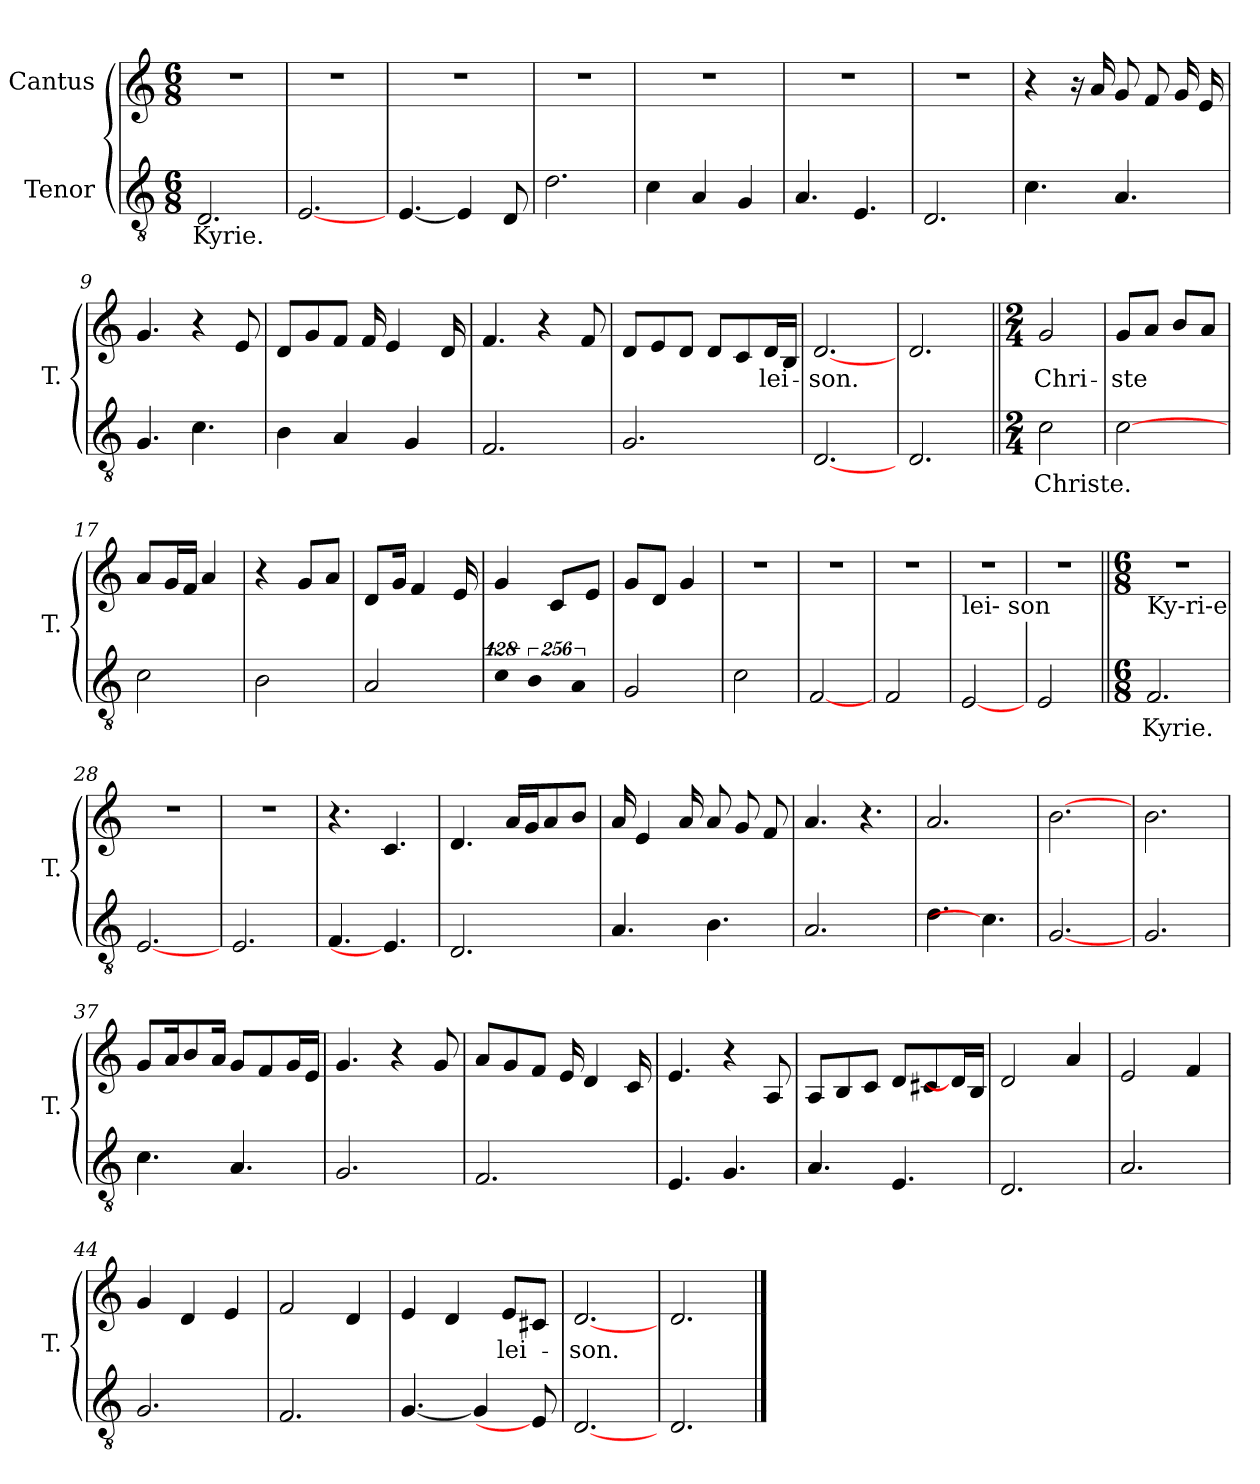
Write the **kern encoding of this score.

**kern	**text	**kern	**text
*part2	*part2	*part1	*part1
*staff2	*staff2	*staff1	*staff1
*I"Tenor	*	*I"Cantus	*
*I'T.	*	*	*
!!LO:PB:g=z
*clefGv2	*	*clefG2	*
*ITrd7c12	*	*	*
*k[]	*	*k[]	*
*C:	*	*C:	*
*M6/8	*	*M6/8	*
=1	=1	=1	=1
!	!LO:LY:b:color=#000000	!LO:N:vis=1	!
2.DDi/	Kyrie.	2.r	.
=2	=2	=2	=2
!	!	!LO:N:vis=1	!
[2.EEi/	.	2.r	.
=3	=3	=3	=3
!	!	!LO:N:vis=1	!
[4.EEi/	.	2.r	.
4EEi/]	.	.	.
8DDi/L	.	.	.
=4	=4	=4	=4
!	!	!LO:N:vis=1	!
2.Di\	.	2.r	.
=5	=5	=5	=5
!	!	!LO:N:vis=1	!
4Ci\	.	2.r	.
4AAi/	.	.	.
4GGi/	.	.	.
=6	=6	=6	=6
!	!	!LO:N:vis=1	!
4.AAi/	.	2.r	.
4.EEi/	.	.	.
=7	=7	=7	=7
!	!	!LO:N:vis=1	!
2.DDi/	.	2.r	.
=8	=8	=8	=8
4.Ci\	.	4r	.
.	.	16r	.
.	.	16ai/L	.
4.AAi/	.	8gi/L	.
.	.	8fi/	.
.	.	16gi/	.
.	.	16ei/J	.
!!LO:LB:g=z
=9	=9	=9	=9
4.GGi/	.	4.gi/	.
4.Ci\	.	4r	.
.	.	8ei/L	.
=10	=10	=10	=10
4BBi\	.	8di/L	.
.	.	8gi/	.
4AAi/	.	8fi/J	.
.	.	16fi/L	.
.	.	4ei/	.
4GGi/	.	.	.
.	.	16di/L	.
=11	=11	=11	=11
2.FFi/	.	4.fi/	.
.	.	4r	.
.	.	8fi/L	.
=12	=12	=12	=12
2.GGi/	.	8di/L	.
.	.	8ei/	.
.	.	8di/J	.
.	.	8di/L	.
.	.	8ci/	.
!	!	!	!LO:LY:b:color=#000000
.	.	16di/	lei-
.	.	16Bi/J	.
=13	=13	=13	=13
!	!	!	!LO:LY:b:color=#000000
[2.DDi/	.	[2.di/	-son.
=14	=14	=14	=14
2.DDi/	.	2.di/	.
=15||	=15||	=15||	=15||
*M2/4	*	*M2/4	*
!	!LO:LY:b:color=#000000	!	!LO:LY:b:color=#000000
2Ci\	Christe.	2gi/	Chri-
=16	=16	=16	=16
!	!	!	!LO:LY:b:color=#000000
[2Ci\	.	8gi/L	-ste
.	.	8ai/J	.
.	.	8bi/L	.
.	.	8ai/J	.
!!LO:LB:g=z
=17	=17	=17	=17
2Ci\	.	8ai/L	.
.	.	16gi/	.
.	.	16fi/J	.
.	.	4ai/	.
=18	=18	=18	=18
2BBi\	.	4r	.
.	.	8gi/L	.
.	.	8ai/J	.
=19	=19	=19	=19
2AAi/	.	8di/L	.
.	.	16gi/J	.
.	.	4fi/	.
.	.	16ei/L	.
=20	=20	=20	=20
!LO:N:vis=4	!	!	!
512%85Ci\	.	4gi/	.
!LO:N:vis=4	!	!	!
1024%171BBi\	.	.	.
.	.	8ci/L	.
!LO:N:vis=4	!	!	!
1024%171AAi/	.	.	.
.	.	8ei/J	.
=21	=21	=21	=21
2GGi/	.	8gi/L	.
.	.	8di/J	.
.	.	4gi/	.
=22	=22	=22	=22
!	!	!LO:N:vis=1	!
2Ci\	.	2r	.
=23	=23	=23	=23
!	!	!LO:N:vis=1	!
[2FFi/	.	2r	.
=24	=24	=24	=24
!	!	!LO:N:vis=1	!
2FFi/	.	2r	.
=25	=25	=25	=25
!	!	!LO:TX:b:t=lei-     son	!
!	!	!LO:N:vis=1	!
[2EEi/	.	2r	.
=26	=26	=26	=26
!	!	!LO:N:vis=1	!
2EEi/	.	2r	.
=27||	=27||	=27||	=27||
*M6/8	*	*M6/8	*
!	!	!LO:TX:b:t=Ky-ri-e	!
!	!LO:LY:b:color=#000000	!LO:N:vis=1	!
2.FFi/	Kyrie.	2.r	.
!!LO:LB:g=z
=28	=28	=28	=28
!	!	!LO:N:vis=1	!
[2.EEi/	.	2.r	.
=29	=29	=29	=29
!	!	!LO:N:vis=1	!
2.EEi/	.	2.r	.
=30	=30	=30	=30
4.FFi/	.	4.r	.
4.EEi/]	.	4.ci/	.
=31	=31	=31	=31
2.DDi/	.	4.di/	.
.	.	16ai/L	.
.	.	16gi/	.
.	.	8ai/	.
.	.	8bi/J	.
=32	=32	=32	=32
4.AAi/	.	16ai/L	.
.	.	4ei/	.
.	.	16ai/L	.
4.BBi\	.	8ai/L	.
.	.	8gi/	.
.	.	8fi/J	.
=33	=33	=33	=33
2.AAi/	.	4.ai/	.
.	.	4.r	.
=34	=34	=34	=34
4.Di\	.	2.ai/	.
4.Ci\]	.	.	.
=35	=35	=35	=35
[2.GGi/	.	[2.bi\	.
=36	=36	=36	=36
2.GGi/	.	2.bi\	.
!!LO:PB:g=z
=37	=37	=37	=37
4.Ci\	.	8gi/L	.
.	.	16ai/	.
.	.	8bi/	.
.	.	16ai/J	.
4.AAi/	.	8gi/L	.
.	.	8fi/	.
.	.	16gi/	.
.	.	16ei/J	.
=38	=38	=38	=38
2.GGi/	.	4.gi/	.
.	.	4r	.
.	.	8gi/L	.
=39	=39	=39	=39
2.FFi/	.	8ai/L	.
.	.	8gi/	.
.	.	8fi/J	.
.	.	16ei/L	.
.	.	4di/	.
.	.	16ci/L	.
=40	=40	=40	=40
4.EEi/	.	4.ei/	.
4.GGi/	.	4r	.
.	.	8Ai/L	.
=41	=41	=41	=41
4.AAi/	.	8Ai/L	.
.	.	8Bi/	.
.	.	8ci/J	.
4.EEi/	.	8di/L	.
.	.	8c#Xi/	.
.	.	16di/]	.
.	.	16Bi/J	.
!!LO:LB:g=z
=42	=42	=42	=42
2.DDi/	.	2di/	.
.	.	4ai/	.
=43	=43	=43	=43
2.AAi/	.	2ei/	.
.	.	4fi/	.
=44	=44	=44	=44
2.GGi/	.	4gi/	.
.	.	4di/	.
.	.	4ei/	.
=45	=45	=45	=45
2.FFi/	.	2fi/	.
.	.	4di/	.
=46	=46	=46	=46
[4.GGi/	.	4ei/	.
.	.	4di/	.
4GGi/]	.	.	.
!	!	!	!LO:LY:b:color=#000000
.	.	8ei/L	lei-
8EEi/L]	.	8c#Xi/J	.
=47	=47	=47	=47
!	!	!	!LO:LY:b:color=#000000
[2.DDi/	.	[2.di/	-son.
=48	=48	=48	=48
2.DDi/	.	2.di/	.
==	==	==	==
*-	*-	*-	*-
